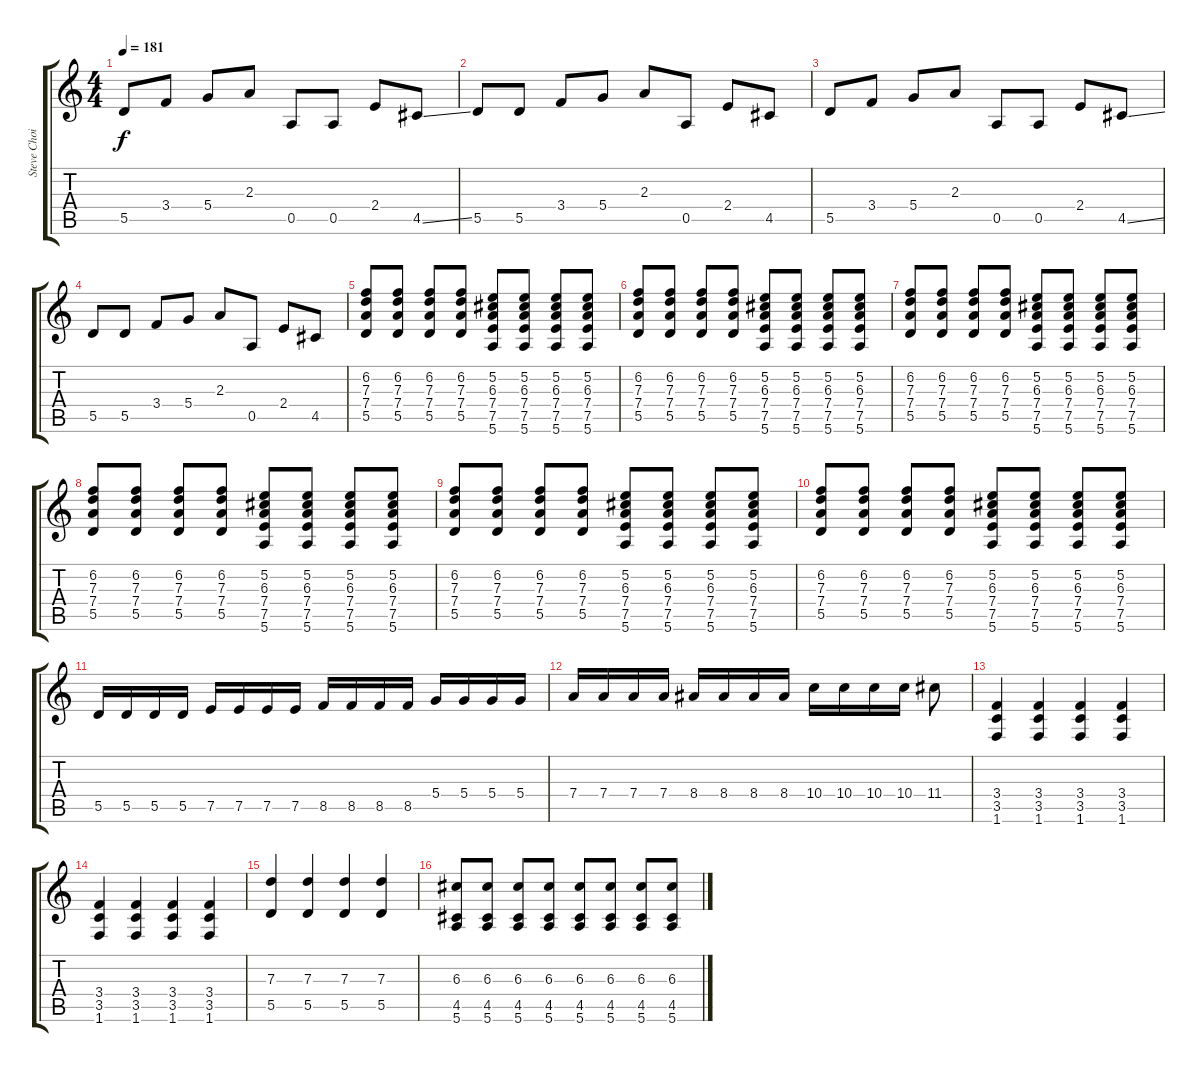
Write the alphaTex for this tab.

\track ("Steve Choi Guitar" "Steve Choi") {instrument distortionguitar}
\staff {score tabs}
\tuning (E4 B3 G3 D3 A2 E2) {hide}
\ts (4 4)
\tempo 181
\clef g2
\ks c
5.5.8{dy f instrument distortionguitar} 3.4.8 5.4.8 2.3.8 0.5.8 0.5.8 2.4.8 4.5{ss}.8 |
5.5.8 5.5.8 3.4.8 5.4.8 2.3.8 0.5.8 2.4.8 4.5.8 |
5.5.8 3.4.8 5.4.8 2.3.8 0.5.8 0.5.8 2.4.8 4.5{ss}.8 |
5.5.8 5.5.8 3.4.8 5.4.8 2.3.8 0.5.8 2.4.8 4.5.8 |
(6.2 7.3 7.4 5.5).8 (6.2 7.3 7.4 5.5).8 (6.2 7.3 7.4 5.5).8 (6.2 7.3 7.4 5.5).8 (5.2 6.3 7.4 7.5 5.6).8 (5.2 6.3 7.4 7.5 5.6).8 (5.2 6.3 7.4 7.5 5.6).8 (5.2 6.3 7.4 7.5 5.6).8 |
(6.2 7.3 7.4 5.5).8 (6.2 7.3 7.4 5.5).8 (6.2 7.3 7.4 5.5).8 (6.2 7.3 7.4 5.5).8 (5.2 6.3 7.4 7.5 5.6).8 (5.2 6.3 7.4 7.5 5.6).8 (5.2 6.3 7.4 7.5 5.6).8 (5.2 6.3 7.4 7.5 5.6).8 |
(6.2 7.3 7.4 5.5).8 (6.2 7.3 7.4 5.5).8 (6.2 7.3 7.4 5.5).8 (6.2 7.3 7.4 5.5).8 (5.2 6.3 7.4 7.5 5.6).8 (5.2 6.3 7.4 7.5 5.6).8 (5.2 6.3 7.4 7.5 5.6).8 (5.2 6.3 7.4 7.5 5.6).8 |
(6.2 7.3 7.4 5.5).8 (6.2 7.3 7.4 5.5).8 (6.2 7.3 7.4 5.5).8 (6.2 7.3 7.4 5.5).8 (5.2 6.3 7.4 7.5 5.6).8 (5.2 6.3 7.4 7.5 5.6).8 (5.2 6.3 7.4 7.5 5.6).8 (5.2 6.3 7.4 7.5 5.6).8 |
(6.2 7.3 7.4 5.5).8 (6.2 7.3 7.4 5.5).8 (6.2 7.3 7.4 5.5).8 (6.2 7.3 7.4 5.5).8 (5.2 6.3 7.4 7.5 5.6).8 (5.2 6.3 7.4 7.5 5.6).8 (5.2 6.3 7.4 7.5 5.6).8 (5.2 6.3 7.4 7.5 5.6).8 |
(6.2 7.3 7.4 5.5).8 (6.2 7.3 7.4 5.5).8 (6.2 7.3 7.4 5.5).8 (6.2 7.3 7.4 5.5).8 (5.2 6.3 7.4 7.5 5.6).8 (5.2 6.3 7.4 7.5 5.6).8 (5.2 6.3 7.4 7.5 5.6).8 (5.2 6.3 7.4 7.5 5.6).8 |
5.5.16 5.5.16 5.5.16 5.5.16 7.5.16 7.5.16 7.5.16 7.5.16 8.5.16 8.5.16 8.5.16 8.5.16 5.4.16 5.4.16 5.4.16 5.4.16 |
7.4.16 7.4.16 7.4.16 7.4.16 8.4.16 8.4.16 8.4.16 8.4.16 10.4.16 10.4.16 10.4.16 10.4.16 11.4.8 |
(3.4 3.5 1.6).4 (3.4 3.5 1.6).4 (3.4 3.5 1.6).4 (3.4 3.5 1.6).4 |
(3.4 3.5 1.6).4 (3.4 3.5 1.6).4 (3.4 3.5 1.6).4 (3.4 3.5 1.6).4 |
(7.3 5.5).4 (7.3 5.5).4 (7.3 5.5).4 (7.3 5.5).4 |
(6.3 4.5 5.6).8 (6.3 4.5 5.6).8 (6.3 4.5 5.6).8 (6.3 4.5 5.6).8 (6.3 4.5 5.6).8 (6.3 4.5 5.6).8 (6.3 4.5 5.6).8 (6.3 4.5 5.6).8
